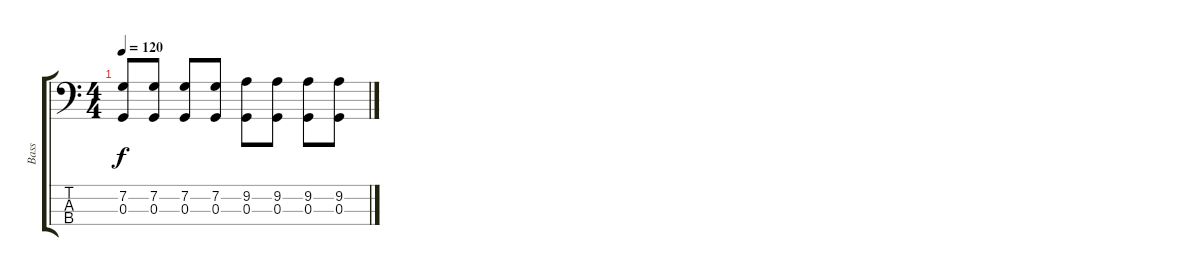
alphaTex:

\track ("Bass" "Bass") {instrument electricbasspick}
\staff {score tabs}
\tuning (F2 C2 G1 D1) {hide}
\ts (4 4)
\tempo 120
\clef f4
\ks c
(7.2 0.3).8{dy f} (7.2 0.3).8 (7.2 0.3).8 (7.2 0.3).8 (9.2 0.3).8 (9.2 0.3).8 (9.2 0.3).8 (9.2 0.3).8
